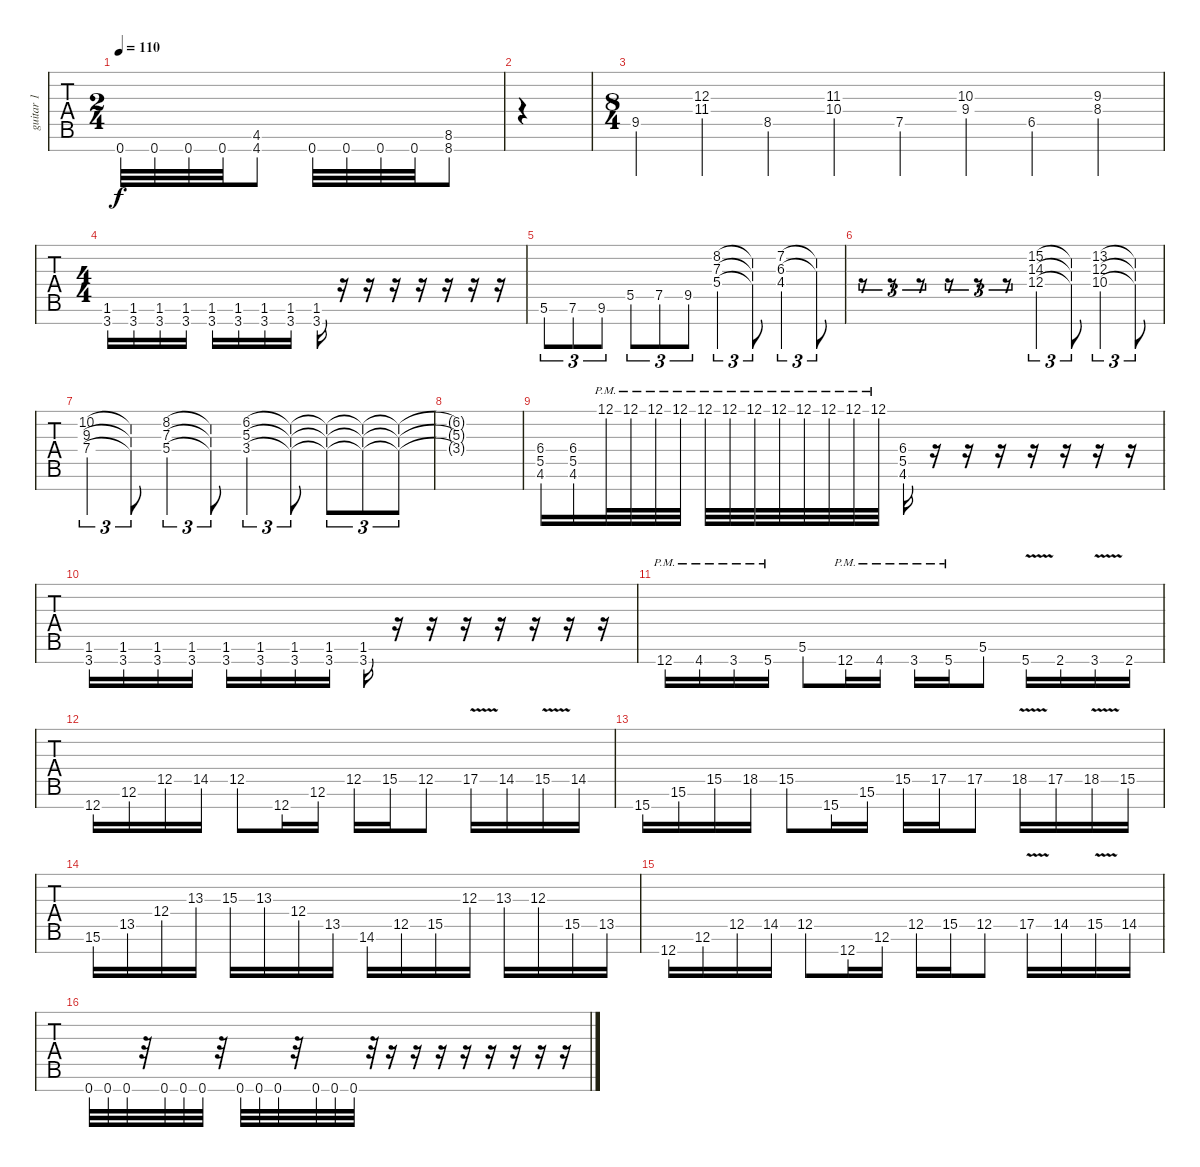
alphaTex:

\track ("guitar 1" "guitar 1") {instrument overdrivenguitar}
\staff {tabs}
\tuning (E4 A3 Gb3 D3 A2 E2 A1) {hide}
\ts (2 4)
\tempo 110
\clef f4
\ks c
0.7.32{dy f} 0.7.32 0.7.32 0.7.32 (4.6 4.7).8 0.7.32 0.7.32 0.7.32 0.7.32 (8.6 8.7).8 |
|
\ts (8 4)
9.5.4{instrument electricguitarjazz} (12.3 11.4).4 8.5.4 (11.3 10.4).4 7.5.4 (10.3 9.4).4 6.5.4 (9.3 8.4).4 |
\ts (4 4)
(1.6 3.7).16{instrument overdrivenguitar} (1.6 3.7).16 (1.6 3.7).16 (1.6 3.7).16 (1.6 3.7).16 (1.6 3.7).16 (1.6 3.7).16 (1.6 3.7).16 (1.6 3.7).16 r.16 r.16 r.16 r.16 r.16 r.16 r.16 |
5.6.8{tu (3 2) instrument electricguitarjazz} 7.6.8{tu (3 2)} 9.6.8{tu (3 2)} 5.5.8{tu (3 2)} 7.5.8{tu (3 2)} 9.5.8{tu (3 2)} (8.2 7.3 5.4).4{tu (3 2)} (8.2{t} 7.3{t} 5.4{t}).8{tu (3 2)} (7.2 6.3 4.4).4{tu (3 2)} (7.2{t} 6.3{t}).8{tu (3 2)} |
r.8{tu (3 2)} r.8{tu (3 2)} r.8{tu (3 2)} r.8{tu (3 2)} r.8{tu (3 2)} r.8{tu (3 2)} (15.2 14.3 12.4).4{tu (3 2)} (15.2{t} 14.3{t} 12.4{t}).8{tu (3 2)} (13.2 12.3 10.4).4{tu (3 2)} (13.2{t} 12.3{t} 10.4{t}).8{tu (3 2)} |
(10.2 9.3 7.4).4{tu (3 2)} (10.2{t} 9.3{t} 7.4{t}).8{tu (3 2)} (8.2 7.3 5.4).4{tu (3 2)} (8.2{t} 7.3{t} 5.4{t}).8{tu (3 2)} (6.2 5.3 3.4).4{tu (3 2)} (6.2{t} 5.3{t} 3.4{t}).8{tu (3 2)} (6.2{t} 5.3{t} 3.4{t}).8{tu (3 2)} (6.2{t} 5.3{t} 3.4{t}).8{tu (3 2)} (6.2{t} 5.3{t} 3.4{t}).8{tu (3 2)} |
(6.2{t} 5.3{t} 3.4{t}).1 |
(6.4 5.5 4.6).16{instrument overdrivenguitar} (6.4 5.5 4.6).16 12.1{pm}.32 12.1{pm}.32 12.1{pm}.32 12.1{pm}.32 12.1{pm}.32 12.1{pm}.32 12.1{pm}.32 12.1{pm}.32 12.1{pm}.32 12.1{pm}.32 12.1{pm}.32 12.1{pm}.32 (6.4 5.5 4.6).16 r.16 r.16 r.16 r.16 r.16 r.16 r.16 |
(1.6 3.7).16{instrument overdrivenguitar} (1.6 3.7).16 (1.6 3.7).16 (1.6 3.7).16 (1.6 3.7).16 (1.6 3.7).16 (1.6 3.7).16 (1.6 3.7).16 (1.6 3.7).16 r.16 r.16 r.16 r.16 r.16 r.16 r.16 |
12.7{pm}.16 4.7{pm}.16 3.7{pm}.16 5.7{pm}.16 5.6.8 12.7{pm}.16 4.7{pm}.16 3.7{pm}.16 5.7{pm}.16 5.6.8 5.7{v}.16 2.7.16 3.7{v}.16 2.7.16 |
12.7.16 12.6.16 12.5.16 14.5.16 12.5.8 12.7.16 12.6.16 12.5.16 15.5.16 12.5.8 17.5{v}.16 14.5.16 15.5{v}.16 14.5.16 |
15.7.16 15.6.16 15.5.16 18.5.16 15.5.8 15.7.16 15.6.16 15.5.16 17.5.16 17.5.8 18.5{v}.16 17.5.16 18.5{v}.16 15.5.16 |
15.6.16 13.5.16 12.4.16 13.3.16 15.3.16 13.3.16 12.4.16 13.5.16 14.6.16 12.5.16 15.5.16 12.3.16 13.3.16 12.3.16 15.5.16 13.5.16 |
12.7.16 12.6.16 12.5.16 14.5.16 12.5.8 12.7.16 12.6.16 12.5.16 15.5.16 12.5.8 17.5{v}.16 14.5.16 15.5{v}.16 14.5.16 |
0.7.32 0.7.32 0.7.32 r.32 0.7.32 0.7.32 0.7.32 r.32 0.7.32 0.7.32 0.7.32 r.32 0.7.32 0.7.32 0.7.32 r.32 r.16 r.16 r.16 r.16 r.16 r.16 r.16 r.16
